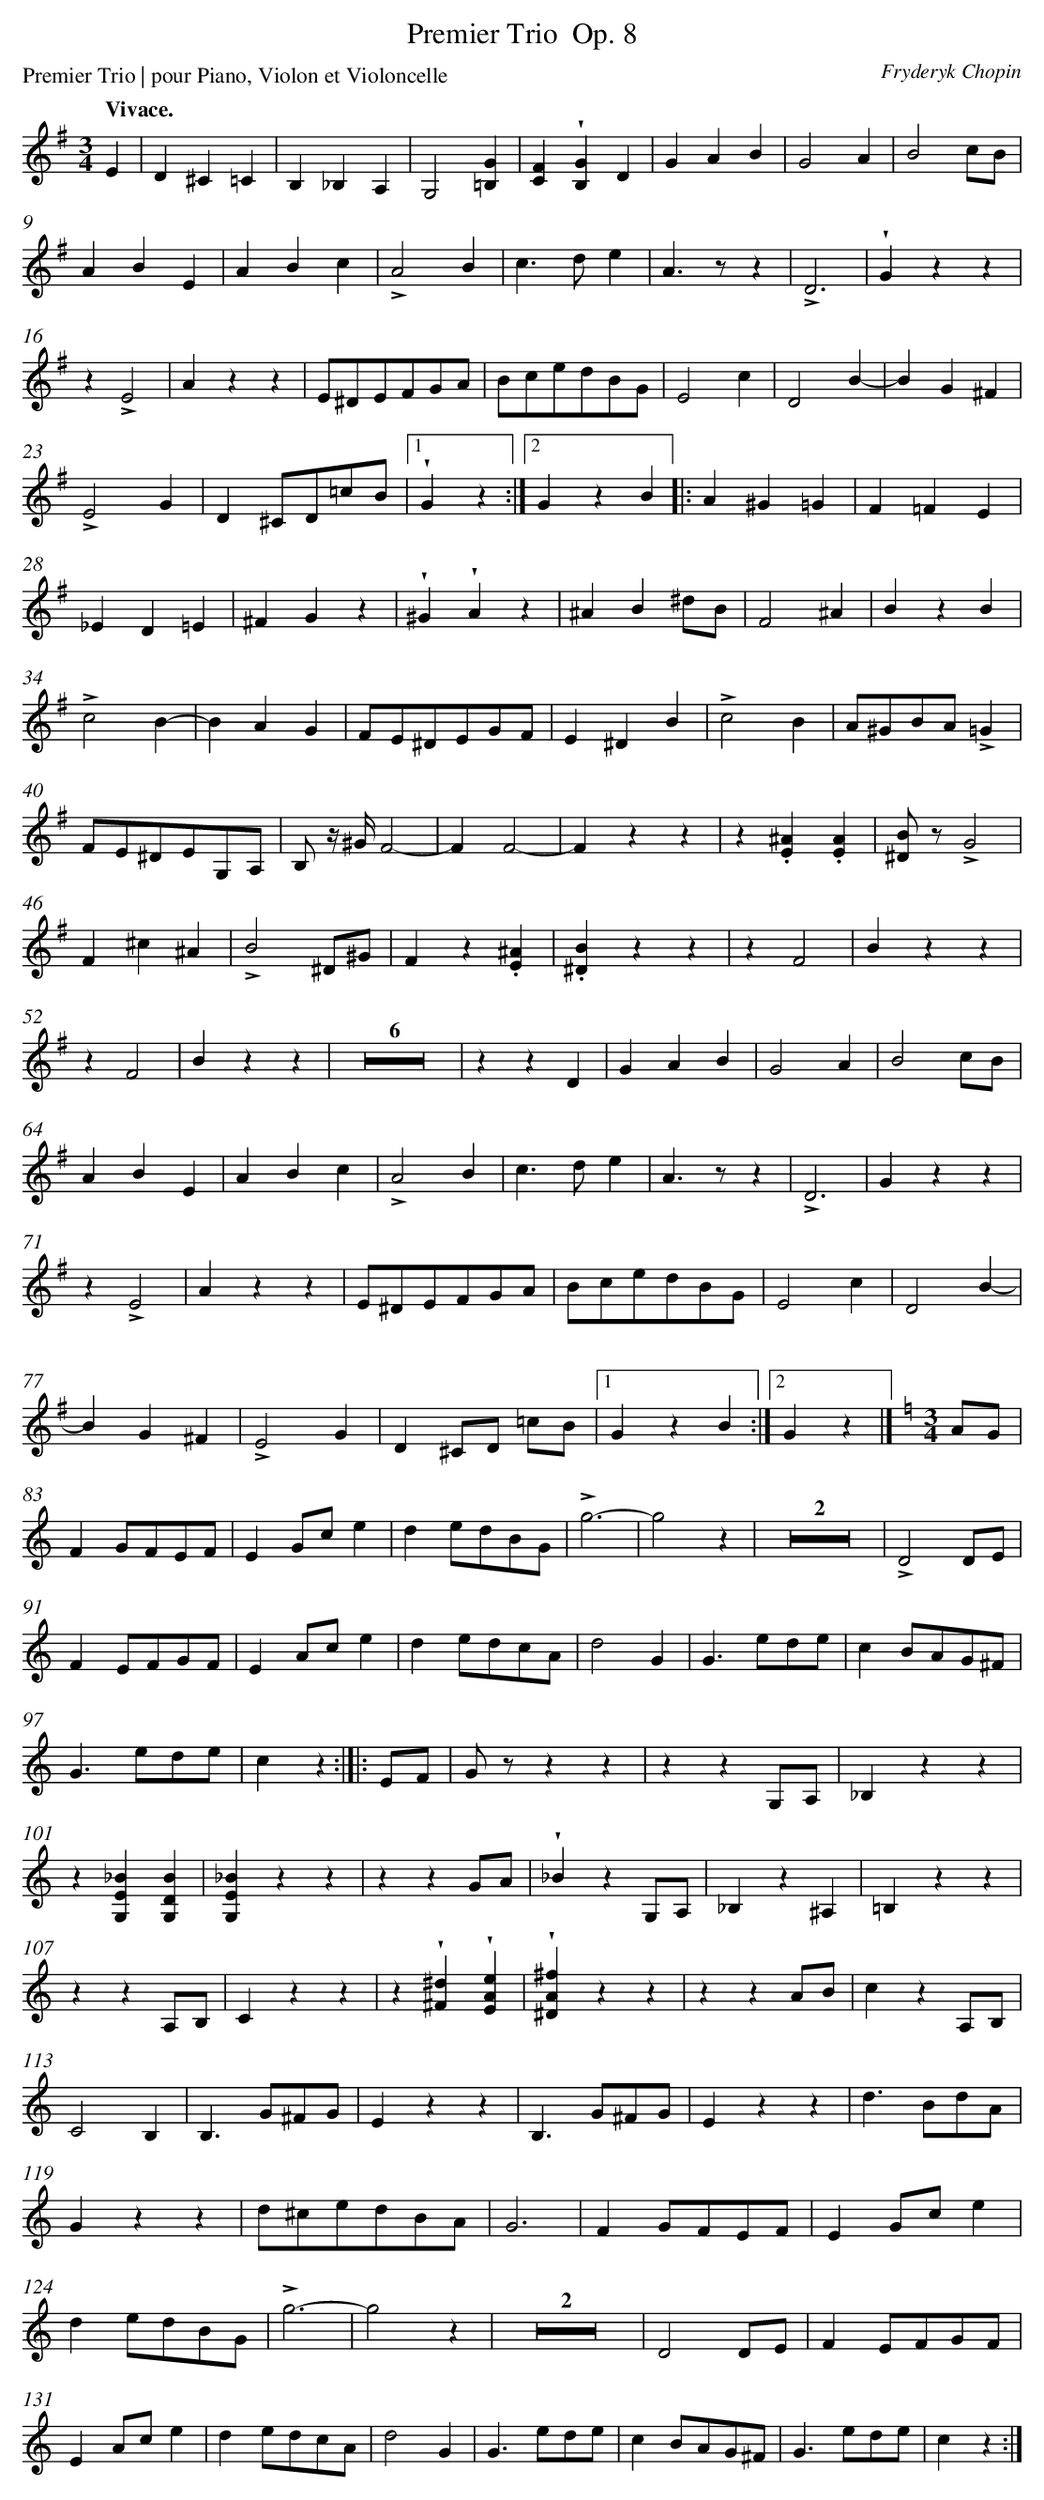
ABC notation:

X:1
T: Premier Trio	 Op. 8
C: Fryderyk Chopin
L: 1/4
M: 3/4
P: Premier Trio | pour Piano, Violon et Violoncelle
Q: "Vivace."
K: G clef=treble
E [I:setbarnb 2]|
D^C=C |
B,_B,A, |
G,2[G=B,] |
[FC]!wedge![GB,]D |
GAB |
G2A |
B2c/B/ |
ABE |
ABc |
!accent!A2B |
c>de |
A>zz |
!accent!D3 |
!wedge!Gzz |
z!accent!E2 |
Azz |
E/^D/E/F/G/A/ |
B/c/e/d/B/G/ |
E2c |
D2B- |
BG^F |
!accent!E2G |
D^C/D/=c/B/ |[1
!wedge!Gz :|][2
GzB ]|:
A^G=G |
F=FE |
_ED=E |
^FGz |
!wedge!^G!wedge!Az |
^AB^d/B/ |
F2^A |
BzB |
!accent!c2B- |
BAG |
F/E/^D/E/G/F/ |
E^DB |
!accent!c2B |
A/^G/B/A/!accent!=G |
F/E/^D/E/G,/A,/ |
B,/ z// ^G//F2- |
FF2- |
Fzz |
z.[^AE].[AE] |
[B/^D/] z/!accent!G2 |
F^c^A |
!accent!B2^D/^G/ |
Fz.[^AE] |
.[B^D]zz |
zF2 |
Bzz |
zF2 |
Bzz |
Z6 |
zzD |
GAB |
G2A |
B2c/B/ |
ABE |
ABc |
!accent!A2B |
c>de |
A>zz |
!accent!D3 |
Gzz |
z!accent!E2 |
Azz |
E/^D/E/F/G/A/ |
B/c/e/d/B/G/ |
E2c |
D2B- |
BG^F |
!accent!E2G |
D^C/D/ =c/B/ |[1
GzB :|][2
Gz |]
 [K:C] [M:3/4]A/G/ [I:setbarnb 83]|
FG/F/E/F/ |
EG/c/e |
de/d/B/G/ |
!accent!g3- |
g2z |
Z2 |
!accent!D2D/E/ |
FE/F/G/F/ |
EA/c/e |
de/d/c/A/ |
d2G |
G>ed/e/ |
cB/A/G/^F/ |
G>ed/e/ |
cz [I:setbarnb 98]:|]|:
E/F/ |
G/ z/zz |
zzG,/A,/ |
_B,zz |
z[_BEG,][BDG,] |
[_BEG,]zz |
zzG/A/ |
!wedge!_BzG,/A,/ |
_B,z^A, |
=B,zz |
zzA,/B,/ |
Czz |
z!wedge![^d^F]!wedge![eAE] |
!wedge![^fA^D]zz |
zzA/B/ |
czA,/B,/ |
C2B, |
B,>G^F/G/ |
Ezz |
B,>G^F/G/ |
Ezz |
d>Bd/A/ |
Gzz |
d/^c/e/d/B/A/ |
G3 |
FG/F/E/F/ |
EG/c/e |
de/d/B/G/ |
!accent!g3- |
g2z |
Z2 |
D2D/E/ |
FE/F/G/F/ |
EA/c/e |
de/d/c/A/ |
d2G |
G>ed/e/ |
cB/A/G/^F/ |
G>ed/e/ |
cz :|]
